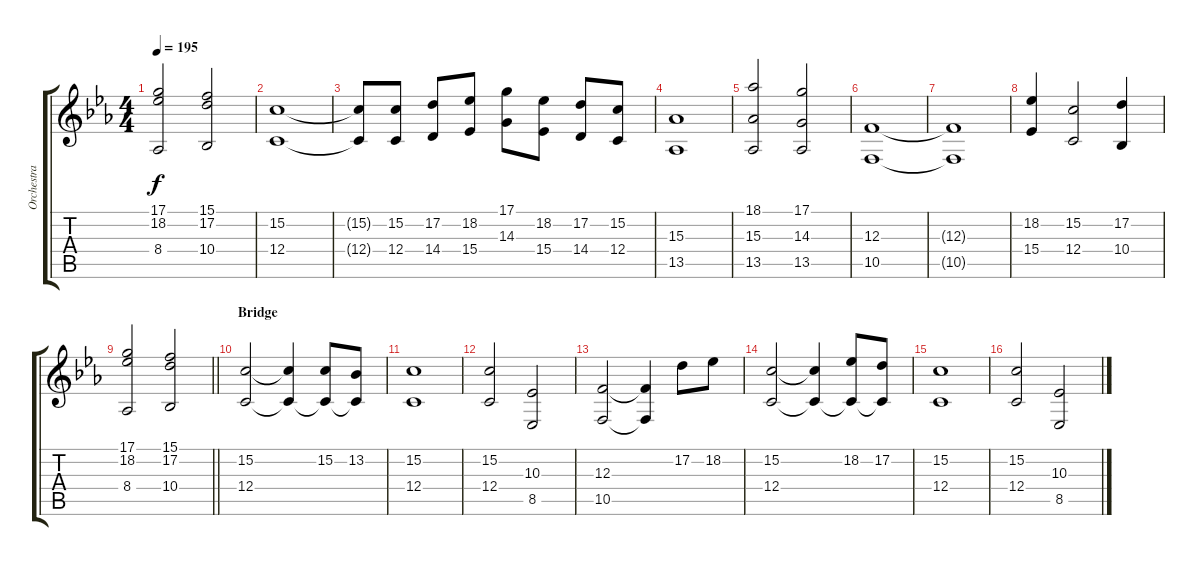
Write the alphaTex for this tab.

\track ("Orchestra" "Orchestra") {instrument viola}
\staff {score tabs}
\tuning (D4 A3 F3 C3 G2 C2) {hide}
\ts (4 4)
\tempo 195
\clef g2
\ks cminor
(17.1 18.2 8.4).2{dy f} (15.1 17.2 10.4).2 |
(15.2 12.4).1 |
(15.2{t} 12.4{t}).8 (15.2 12.4).8 (17.2 14.4).8 (18.2 15.4).8 (17.1 14.3).8 (18.2 15.4).8 (17.2 14.4).8 (15.2 12.4).8 |
(15.3 13.5).1 |
(18.1 15.3 13.5).2 (17.1 14.3 13.5).2 |
(12.3 10.5).1 |
(12.3{t} 10.5{t}).1 |
(18.2 15.4).4 (15.2 12.4).2 (17.2 10.4).4 |
\barLineRight lightlight
(17.1 18.2 8.4).2 (15.1 17.2 10.4).2 |
\section ("" "Bridge")
(15.2 12.4).2 (15.2{t} 12.4{t}).4 (15.2 12.4{t}).8 (13.2 12.4{t}).8 |
(15.2 12.4).1 |
(15.2 12.4).2 (10.3 8.5).2 |
(12.3 10.5).2 (12.3{t} 10.5{t}).4 17.2.8 18.2.8 |
(15.2 12.4).2 (15.2{t} 12.4{t}).4 (18.2 12.4{t}).8 (17.2 12.4{t}).8 |
(15.2 12.4).1 |
(15.2 12.4).2 (10.3 8.5).2
